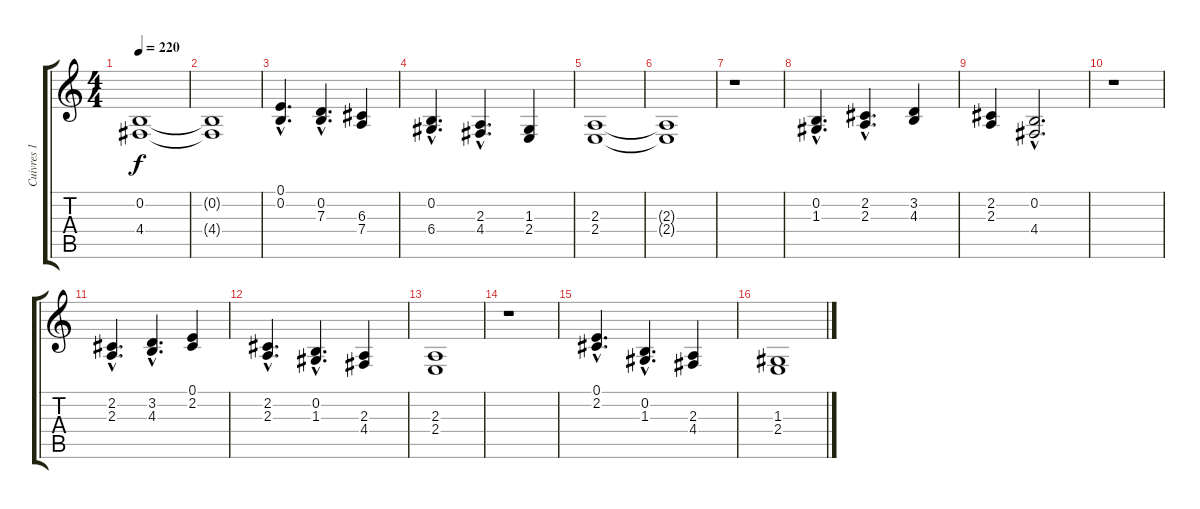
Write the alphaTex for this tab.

\track ("Cuivres 1" "Cuivres 1") {instrument trombone}
\staff {score tabs}
\tuning (E4 B3 G3 D3 A2 E2) {hide}
\ts (4 4)
\tempo 220
\clef g2
\ks c
(0.2 4.4).1{dy f} |
(0.2{t} 4.4{t}).1 |
(0.1{hac} 0.2{hac}).4{d} (0.2{hac} 7.3{hac}).4{d} (6.3 7.4).4 |
(0.2{hac} 6.4{hac}).4{d} (2.3{hac} 4.4{hac}).4{d} (1.3 2.4).4 |
(2.3 2.4).1 |
(2.3{t} 2.4{t}).1 |
r.1 |
(0.2{hac} 1.3{hac}).4{d} (2.2{hac} 2.3{hac}).4{d} (3.2 4.3).4 |
(2.2 2.3).4 (0.2{hac} 4.4{hac}).2{d} |
r.1 |
(2.2{hac} 2.3{hac}).4{d} (3.2{hac} 4.3{hac}).4{d} (0.1 2.2).4 |
(2.2{hac} 2.3{hac}).4{d} (0.2{hac} 1.3{hac}).4{d} (2.3 4.4).4 |
(2.3 2.4).1 |
r.1 |
(0.1{hac} 2.2{hac}).4{d} (0.2{hac} 1.3{hac}).4{d} (2.3 4.4).4 |
(1.3 2.4).1
